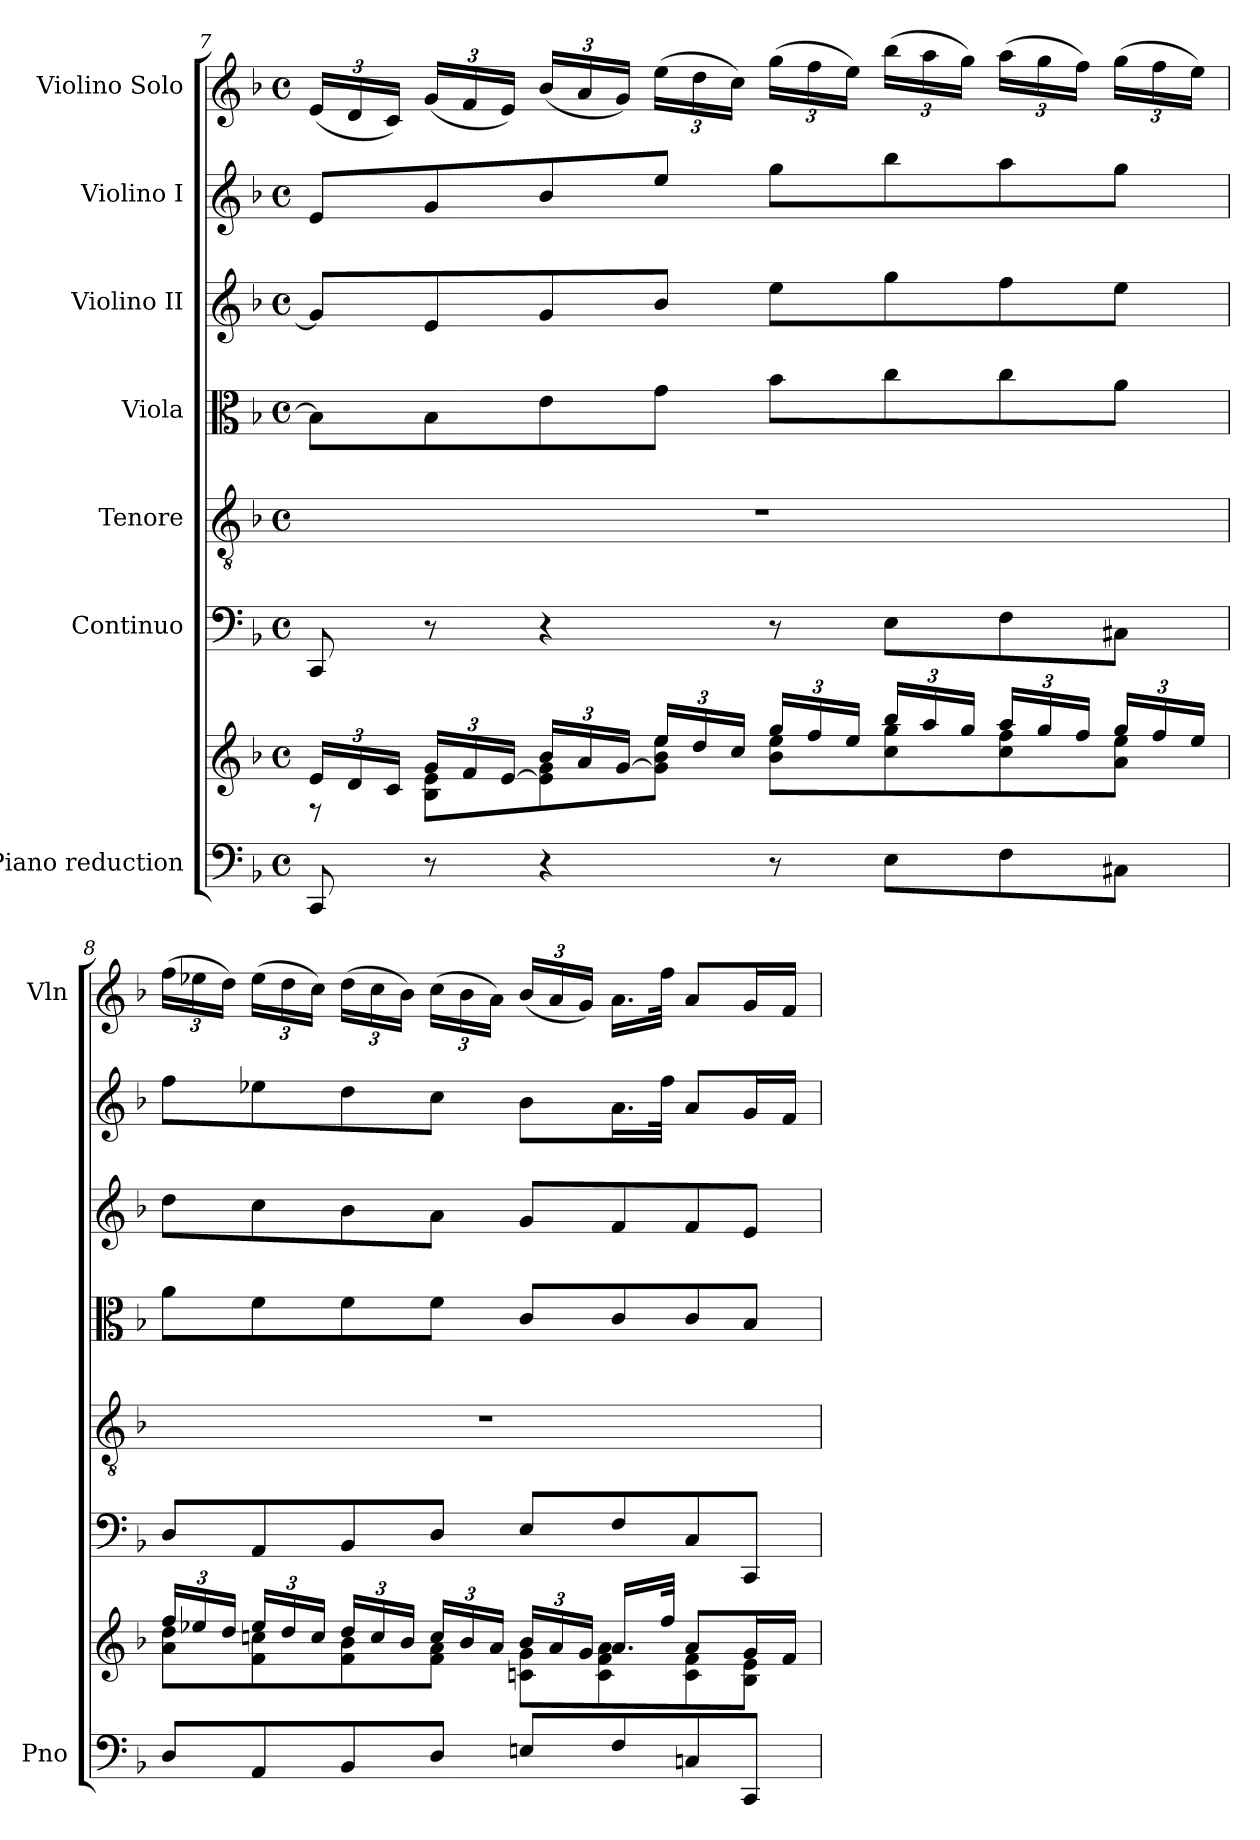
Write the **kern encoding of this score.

**kern	**kern	**kern	**kern	**kern	**kern	**kern	**kern
*part7	*part7	*part6	*part5	*part4	*part3	*part2	*part1
*staff8	*staff7	*staff6	*staff5	*staff4	*staff3	*staff2	*staff1
*I"Piano reduction	*	*I"Continuo	*I"Tenore	*I"Viola	*I"Violino II	*I"Violino I	*I"Violino Solo
*I'Pno	*	*	*	*	*	*	*I'Vln
*clefF4	*clefG2	*clefF4	*clefGv2	*clefC3	*clefG2	*clefG2	*clefG2
*k[b-]	*k[b-]	*k[b-]	*k[b-]	*k[b-]	*k[b-]	*k[b-]	*k[b-]
*M4/4	*M4/4	*M4/4	*M4/4	*M4/4	*M4/4	*M4/4	*M4/4
*met(c)	*met(c)	*met(c)	*met(c)	*met(c)	*met(c)	*met(c)	*met(c)
*	*Xbrackettup	*	*	*	*	*	*Xbrackettup
=7	=7	=7	=7	=7	=7	=7	=7
*	*^	*	*	*	*	*	*
8CC/	24e/LL	8r	8CC/	1r	8B-\L]	8g/L]	8e/L	(24e/LL
.	24d/	.	.	.	.	.	.	24d/
.	24c/JJ	.	.	.	.	.	.	24c/JJ)
8r	24g/LL	8B-\ 8e\L	8r	.	8B-\	8e/	8g/	(24g/LL
.	24f/	.	.	.	.	.	.	24f/
.	[<24e/JJ	.	.	.	.	.	.	24e/JJ)
4r	24b-/LL	8e\] 8g\	4r	.	8e\	8g/	8b-/	(24b-/LL
.	24a/	.	.	.	.	.	.	24a/
.	[<24g/JJ	.	.	.	.	.	.	24g/JJ)
.	24ee/LL	8g\] 8b-\ 8ee\J	.	.	8g\J	8b-/J	8ee/J	(24ee\LL
.	24dd/	.	.	.	.	.	.	24dd\
.	24cc/JJ	.	.	.	.	.	.	24cc\JJ)
8r	24gg/LL	8b-\ 8ee\L	8r	.	8b-\L	8ee\L	8gg\L	(24gg\LL
.	24ff/	.	.	.	.	.	.	24ff\
.	24ee/JJ	.	.	.	.	.	.	24ee\JJ)
8E\L	24bb-/LL	8cc\ 8gg\	8E\L	.	8cc\	8gg\	8bb-\	(24bb-\LL
.	24aa/	.	.	.	.	.	.	24aa\
.	24gg/JJ	.	.	.	.	.	.	24gg\JJ)
8F\	24aa/LL	8cc\ 8ff\	8F\	.	8cc\	8ff\	8aa\	(24aa\LL
.	24gg/	.	.	.	.	.	.	24gg\
.	24ff/JJ	.	.	.	.	.	.	24ff\JJ)
8C#X\J	24gg/LL	8a\ 8ee\J	8C#X\J	.	8a\J	8ee\J	8gg\J	(24gg\LL
.	24ff/	.	.	.	.	.	.	24ff\
.	24ee/JJ	.	.	.	.	.	.	24ee\JJ)
=8	=8	=8	=8	=8	=8	=8	=8	=8
8D/L	24ff/LL	8a\ 8dd\L	8D/L	1r	8a\L	8dd\L	8ff\L	(24ff\LL
.	24ee-X/	.	.	.	.	.	.	24ee-X\
.	24dd/JJ	.	.	.	.	.	.	24dd\JJ)
8AA/	24ee-/LL	8f\ 8ccn\	8AA/	.	8f\	8cc\	8ee-X\	(24ee-\LL
.	24dd/	.	.	.	.	.	.	24dd\
.	24cc/JJ	.	.	.	.	.	.	24cc\JJ)
8BB-/	24dd/LL	8f\ 8b-\	8BB-/	.	8f\	8b-\	8dd\	(24dd\LL
.	24cc/	.	.	.	.	.	.	24cc\
.	24b-/JJ	.	.	.	.	.	.	24b-\JJ)
8D/J	24cc/LL	8f\ 8a\J	8D/J	.	8f\J	8a\J	8cc\J	(24cc\LL
.	24b-/	.	.	.	.	.	.	24b-\
.	24a/JJ	.	.	.	.	.	.	24a\JJ)
8En/L	24b-/LL	8cn\ 8g\L	8E/L	.	8c/L	8g/L	8b-\L	(24b-/LL
.	24a/	.	.	.	.	.	.	24a/
.	24g/JJ	.	.	.	.	.	.	24g/JJ)
8F/	16.a/LL	8c\ 8f\ 8a\	8F/	.	8c/	8f/	16.a\L	16.a\LL
.	32ff/JJk	.	.	.	.	.	32ff\JJk	32ff\JJk
8Cn/	8a/L	8c\ 8f\	8C/	.	8c/	8f/	8a/L	8a/L
8CC/J	16g/L	8B-\ 8e\J	8CC/J	.	8B-/J	8e/J	16g/L	16g/L
.	16f/JJ	.	.	.	.	.	16f/JJ	16f/JJ
*	*v	*v	*	*	*	*	*	*
=	=	=	=	=	=	=	=
*-	*-	*-	*-	*-	*-	*-	*-
